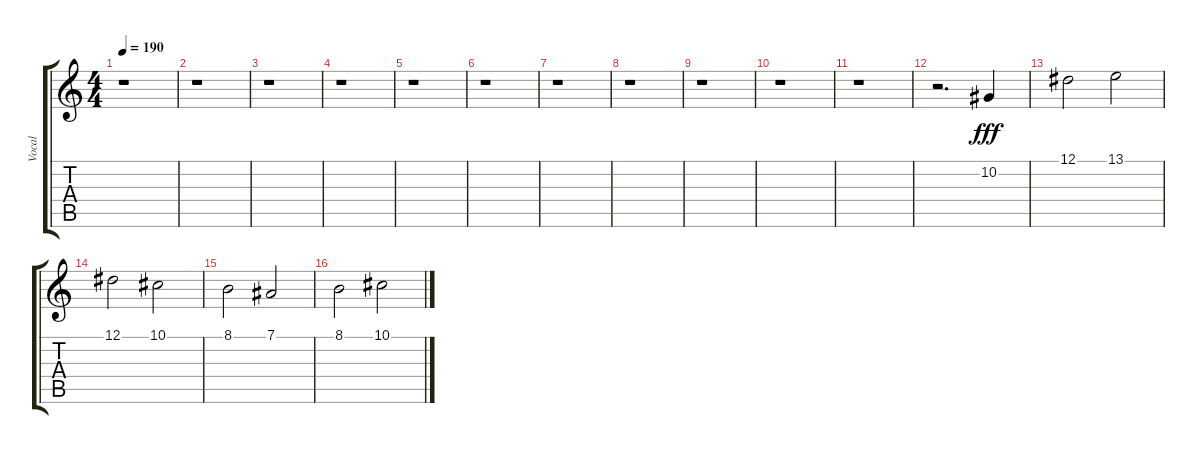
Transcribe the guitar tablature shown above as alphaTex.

\track ("Vocal" "Vocal") {instrument flute}
\staff {score tabs}
\tuning (Eb4 Bb3 Gb3 Db3 Ab2 Eb2) {hide}
\ts (4 4)
\tempo 190
\clef g2
\ks c
r.1{dy fff} |
r.1 |
r.1 |
r.1 |
r.1 |
r.1 |
r.1 |
r.1 |
r.1 |
r.1 |
r.1 |
r.2{d} 10.2.4 |
12.1.2 13.1.2 |
12.1.2 10.1.2 |
8.1.2 7.1.2 |
8.1.2 10.1.2
